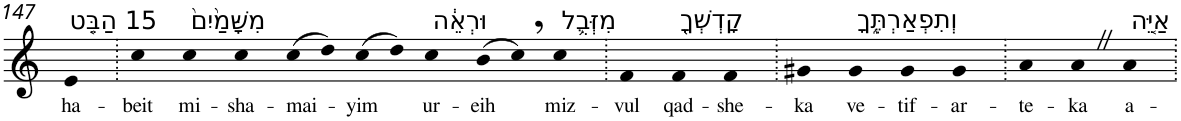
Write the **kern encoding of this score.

**kern	**text
*part1	*part1
*staff1	*staff1
*I"Piano	*
*I'Pno	*
!!LO:PB:g=z
*clefG2	*
*k[]	*
=147	=147
!LO:TX:a:t=15 הַבֵּ֤ט	!
!	!LO:LY:b
4e	ha-
=148.	=148.
!	!LO:LY:b
4cc	-beit
!LO:TX:a:t=מִשָּׁמַ֙יִם֙	!
!	!LO:LY:b
4cc	mi-
!	!LO:LY:b
4cc	-sha-
!	!LO:LY:b
(8cc	-mai-
8dd)	.
!	!LO:LY:b
(8cc	-yim
8dd)	.
!LO:TX:a:t=וּרְאֵ֔ה	!
!	!LO:LY:b
4cc	ur-
!	!LO:LY:b
(8b	-eih
8cc,)	.
!LO:TX:a:t=מִזְּבֻ֥ל	!
!	!LO:LY:b
4cc	miz-
=149.	=149.
!	!LO:LY:b
4f	-vul
!LO:TX:a:t=קָדְשְׁךָ֖	!
!	!LO:LY:b
4f	qad-
!	!LO:LY:b
4f	-she-
=150.	=150.
!	!LO:LY:b
4g#X	-ka
!LO:TX:a:t=וְתִפְאַרְתֶּ֑ךָ	!
!	!LO:LY:b
4g#	ve-
!	!LO:LY:b
4g#	-tif-
!	!LO:LY:b
4g#	-ar-
=151.	=151.
!	!LO:LY:b
4a	-te-
!	!LO:LY:b
4aZ	-ka
!LO:TX:a:t=אַיֵּ֤ה	!
!	!LO:LY:b
4a	a-
=.	=.
*-	*-
